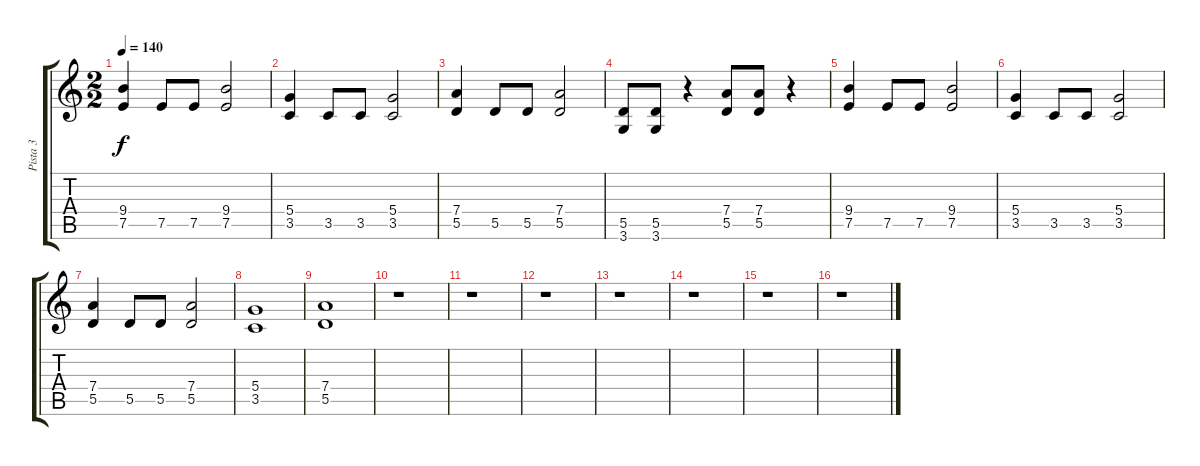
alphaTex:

\track ("Pista 3" "Pista 3") {instrument distortionguitar}
\staff {score tabs}
\tuning (E4 B3 G3 D3 A2 E2) {hide}
\ts (2 2)
\tempo 140
\clef g2
\ks c
(9.4 7.5).4{dy f} 7.5.8 7.5.8 (9.4 7.5).2 |
(5.4 3.5).4 3.5.8 3.5.8 (5.4 3.5).2 |
(7.4 5.5).4 5.5.8 5.5.8 (7.4 5.5).2 |
(5.5 3.6).8 (5.5 3.6).8 r.4 (7.4 5.5).8 (7.4 5.5).8 r.4 |
(9.4 7.5).4 7.5.8 7.5.8 (9.4 7.5).2 |
(5.4 3.5).4 3.5.8 3.5.8 (5.4 3.5).2 |
(7.4 5.5).4 5.5.8 5.5.8 (7.4 5.5).2 |
(5.4 3.5).1 |
(7.4 5.5).1 |
r.1 |
r.1 |
r.1 |
r.1 |
r.1 |
r.1 |
r.1
